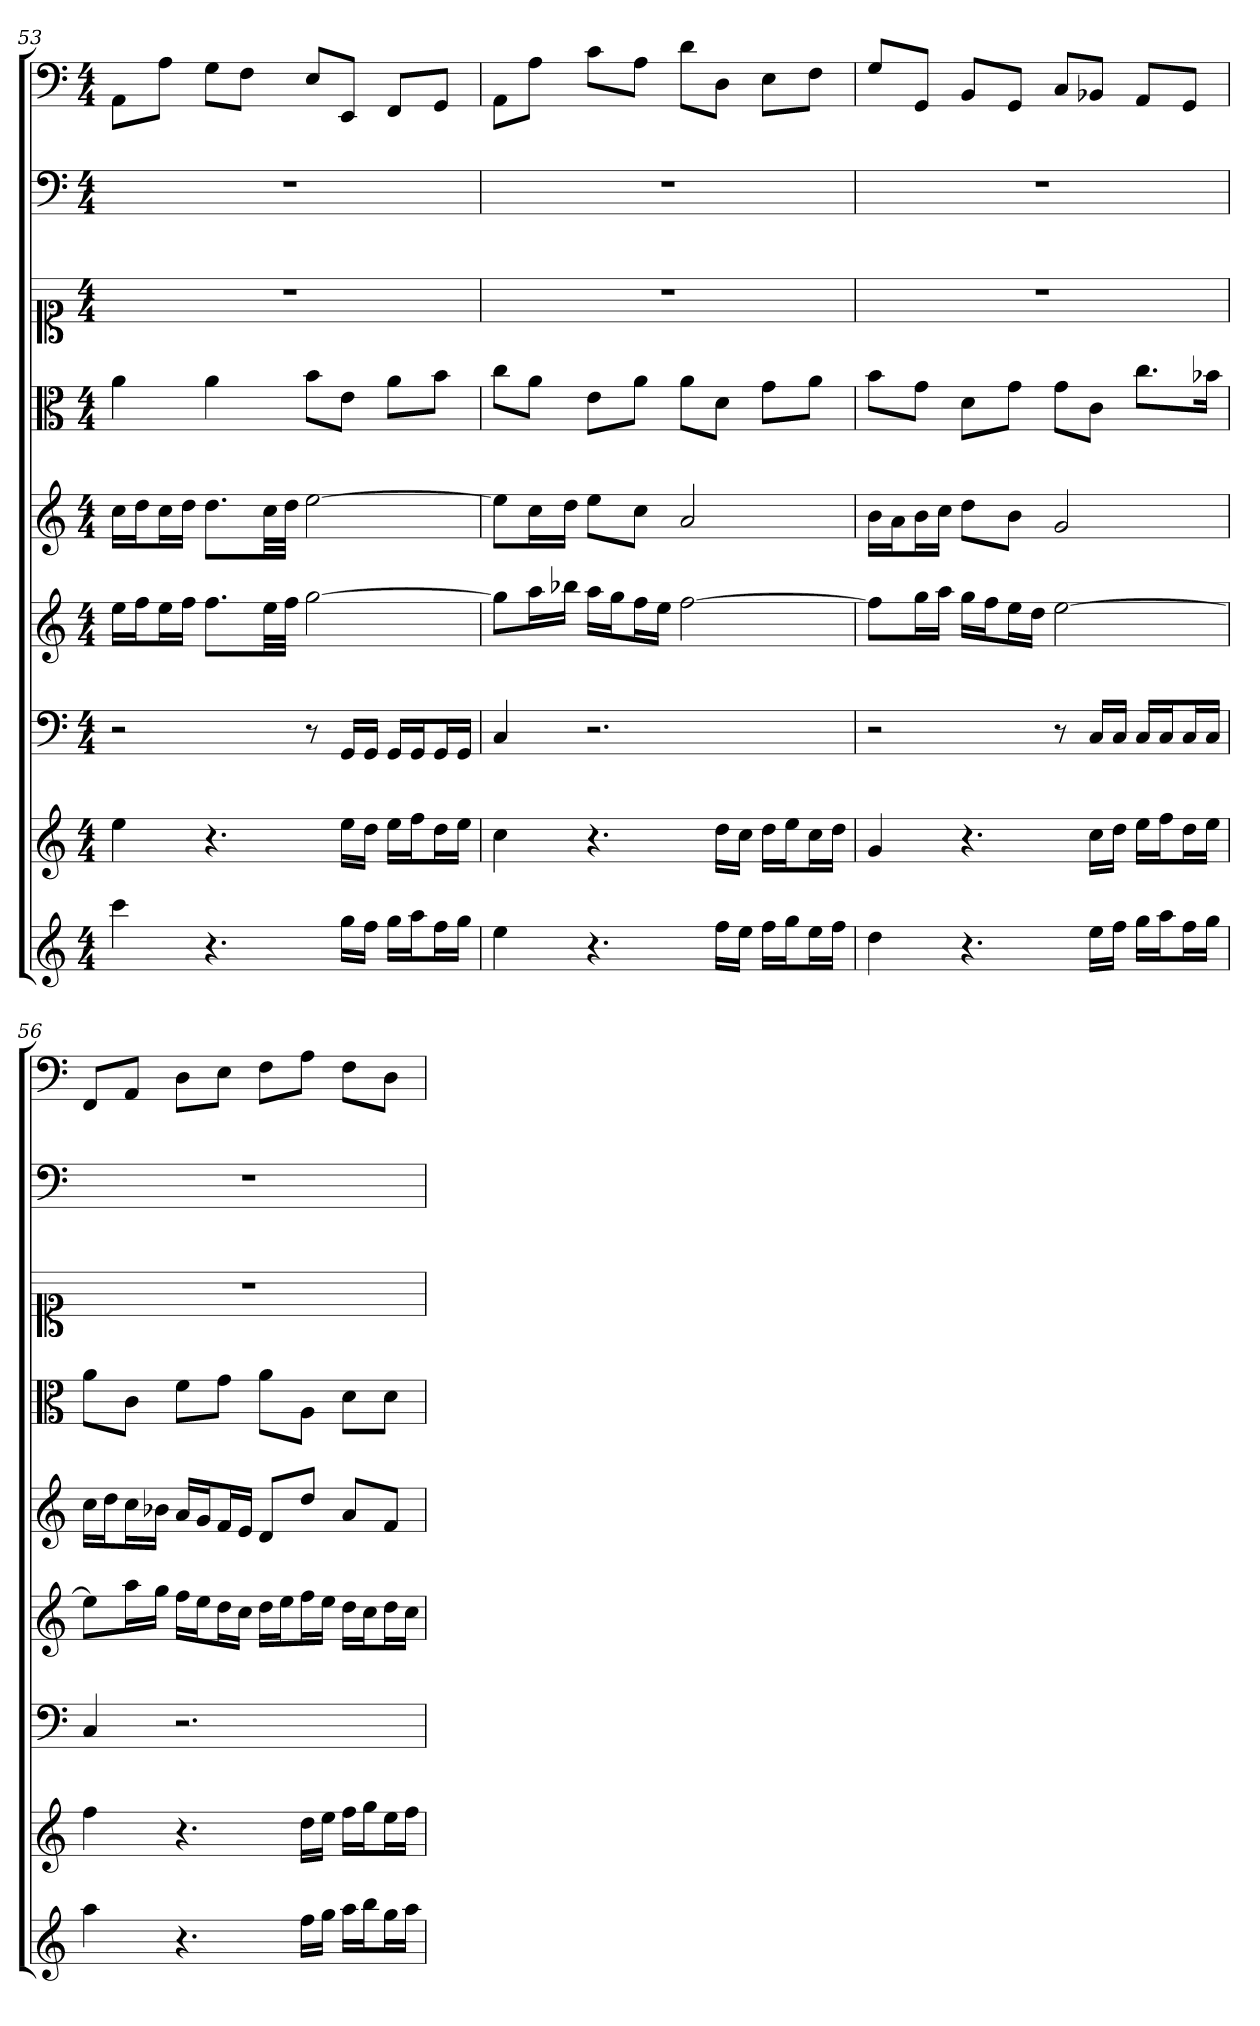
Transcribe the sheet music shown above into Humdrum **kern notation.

**kern	**kern	**kern	**kern	**kern	**kern	**kern	**kern	**kern
*part9	*part8	*part7	*part6	*part5	*part4	*part3	*part2	*part1
*staff9	*staff8	*staff7	*staff6	*staff5	*staff4	*staff3	*staff2	*staff1
*	*	*clefF4	*	*	*clefC3	*clefC1	*clefF4	*clefF4
*k[]	*k[]	*k[]	*k[]	*k[]	*k[]	*k[]	*k[]	*k[]
*C:	*C:	*C:	*C:	*C:	*C:	*C:	*C:	*C:
*M4/4	*M4/4	*M4/4	*M4/4	*M4/4	*M4/4	*M4/4	*M4/4	*M4/4
=53	=53	=53	=53	=53	=53	=53	=53	=53
4ccc	4ee	2r	16eeLL	16ccLL	4a	1r	1r	8AA\L
.	.	.	16ffJ	16ddJ	.	.	.	.
.	.	.	16eeL	16ccL	.	.	.	8A\J
.	.	.	16ffJJ	16ddJJ	.	.	.	.
4.r	4.r	.	8.ffL	8.ddL	4a	.	.	8G\L
.	.	.	.	.	.	.	.	8F\J
.	.	.	32eeLL	32ccLL	.	.	.	.
.	.	.	32ffJJJ	32ddJJJ	.	.	.	.
.	.	8r	[2gg	[2ee	8b\L	.	.	8E/L
16ggLL	16eeLL	16GG/LL	.	.	8e\J	.	.	8EE/J
16ffJJ	16ddJJ	16GG/JJ	.	.	.	.	.	.
16ggLL	16eeLL	16GG/LL	.	.	8a\L	.	.	8FF/L
16aaJ	16ffJ	16GG/J	.	.	.	.	.	.
16ffL	16ddL	16GG/L	.	.	8b\J	.	.	8GG/J
16ggJJ	16eeJJ	16GG/JJ	.	.	.	.	.	.
=54	=54	=54	=54	=54	=54	=54	=54	=54
4ee	4cc	4C	8ggL]	8eeL]	8cc\L	1r	1r	8AA\L
.	.	.	16aaL	16ccL	8a\J	.	.	8A\J
.	.	.	16bb-XJJ	16ddJJ	.	.	.	.
4.r	4.r	2.r	16aaLL	8eeL	8e\L	.	.	8c\L
.	.	.	16ggJ	.	.	.	.	.
.	.	.	16ffL	8ccJ	8a\J	.	.	8A\J
.	.	.	16eeJJ	.	.	.	.	.
.	.	.	[2ff	2a	8a\L	.	.	8d\L
16ffLL	16ddLL	.	.	.	8d\J	.	.	8D\J
16eeJJ	16ccJJ	.	.	.	.	.	.	.
16ffLL	16ddLL	.	.	.	8g\L	.	.	8E\L
16ggJ	16eeJ	.	.	.	.	.	.	.
16eeL	16ccL	.	.	.	8a\J	.	.	8F\J
16ffJJ	16ddJJ	.	.	.	.	.	.	.
=55	=55	=55	=55	=55	=55	=55	=55	=55
4dd	4g	2r	8ffL]	16bLL	8b\L	1r	1r	8G/L
.	.	.	.	16aJ	.	.	.	.
.	.	.	16ggL	16bL	8g\J	.	.	8GG/J
.	.	.	16aaJJ	16ccJJ	.	.	.	.
4.r	4.r	.	16ggLL	8ddL	8d\L	.	.	8BB/L
.	.	.	16ffJ	.	.	.	.	.
.	.	.	16eeL	8bJ	8g\J	.	.	8GG/J
.	.	.	16ddJJ	.	.	.	.	.
.	.	8r	[2ee	2g	8g\L	.	.	8C/L
16eeLL	16ccLL	16C/LL	.	.	8c\J	.	.	8BB-X/J
16ffJJ	16ddJJ	16C/JJ	.	.	.	.	.	.
16ggLL	16eeLL	16C/LL	.	.	8.cc\L	.	.	8AA/L
16aaJ	16ffJ	16C/J	.	.	.	.	.	.
16ffL	16ddL	16C/L	.	.	.	.	.	8GG/J
16ggJJ	16eeJJ	16C/JJ	.	.	16b-X\Jk	.	.	.
=56	=56	=56	=56	=56	=56	=56	=56	=56
4aa	4ff	4C	8eeL]	16ccLL	8a\L	1r	1r	8FF/L
.	.	.	.	16ddJ	.	.	.	.
.	.	.	16aaL	16ccL	8c\J	.	.	8AA/J
.	.	.	16ggJJ	16b-XJJ	.	.	.	.
4.r	4.r	2.r	16ffLL	16aLL	8f\L	.	.	8D\L
.	.	.	16eeJ	16gJ	.	.	.	.
.	.	.	16ddL	16fL	8g\J	.	.	8E\J
.	.	.	16ccJJ	16eJJ	.	.	.	.
.	.	.	16ddLL	8dL	8a\L	.	.	8F\L
.	.	.	16eeJ	.	.	.	.	.
16ffLL	16ddLL	.	16ffL	8ddJ	8A\J	.	.	8A\J
16ggJJ	16eeJJ	.	16eeJJ	.	.	.	.	.
16aaLL	16ffLL	.	16ddLL	8aL	8d\L	.	.	8F\L
16bbJ	16ggJ	.	16ccJ	.	.	.	.	.
16ggL	16eeL	.	16ddL	8fJ	8d\J	.	.	8D\J
16aaJJ	16ffJJ	.	16ccJJ	.	.	.	.	.
=	=	=	=	=	=	=	=	=
*-	*-	*-	*-	*-	*-	*-	*-	*-
